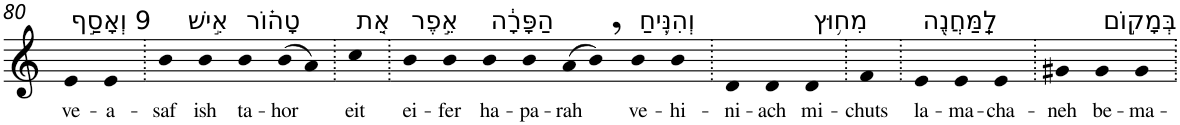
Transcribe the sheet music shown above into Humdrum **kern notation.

**kern	**text
*part1	*part1
*staff1	*staff1
*I"Piano	*
*I'Pno	*
!!LO:PB:g=z
*clefG2	*
*k[]	*
=80	=80
!LO:TX:a:t=9 וְאָסַ֣ף	!
!	!LO:LY:b
4e	ve-
!	!LO:LY:b
4e	-a-
=81.	=81.
!	!LO:LY:b
4b	-saf
!LO:TX:a:t=אִ֣ישׁ	!
!	!LO:LY:b
4b	ish
!LO:TX:a:t=טָה֗וֹר	!
!	!LO:LY:b
4b	ta-
!	!LO:LY:b
(>8b	-hor
8a)	.
=82.	=82.
!LO:TX:a:t=אֵ֚ת	!
!	!LO:LY:b
4cc	eit
=83.	=83.
!LO:TX:a:t=אֵ֣פֶר	!
!	!LO:LY:b
4b	ei-
!	!LO:LY:b
4b	-fer
!LO:TX:a:t=הַפָּרָ֔ה	!
!	!LO:LY:b
4b	ha-
!	!LO:LY:b
4b	-pa-
!	!LO:LY:b
(>8a	-rah
8b,)	.
!LO:TX:a:t=וְהִנִּ֛יחַ	!
!	!LO:LY:b
4b	ve-
!	!LO:LY:b
4b	-hi-
=84.	=84.
!	!LO:LY:b
4d	-ni-
!	!LO:LY:b
4d	-ach
!LO:TX:a:t=מִח֥וּץ	!
!	!LO:LY:b
4d	mi-
=85.	=85.
!	!LO:LY:b
4f	-chuts
=86.	=86.
!LO:TX:a:t=לַֽמַּחֲנֶ֖ה	!
!	!LO:LY:b
4e	la-
!	!LO:LY:b
4e	-ma-
!	!LO:LY:b
4e	-cha-
=87.	=87.
!	!LO:LY:b
4g#X	-neh
!LO:TX:a:t=בְּמָק֣וֹם	!
!	!LO:LY:b
4g#	be-
!	!LO:LY:b
4g#	-ma-
=.	=.
*-	*-
